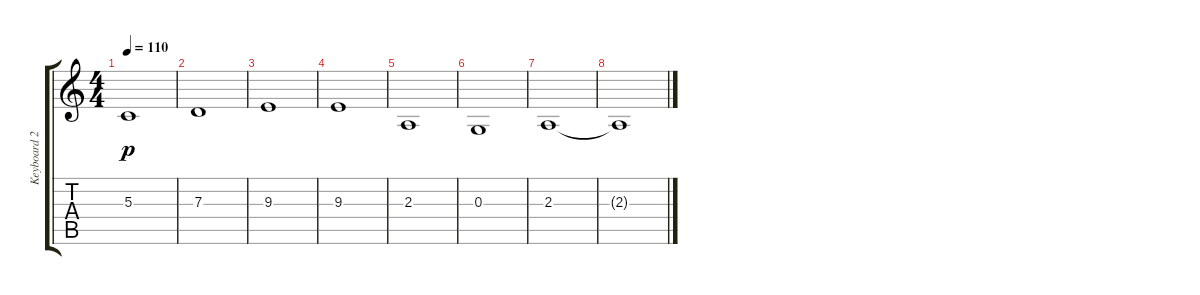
\track ("Keyboard 2" "Keyboard 2") {instrument synthstrings2}
\staff {score tabs}
\tuning (E4 B3 G3 D3 A2 E2) {hide}
\ts (4 4)
\tempo 110
\clef g2
\ks c
5.3.1{dy p} |
7.3.1 |
9.3.1 |
9.3.1 |
2.3.1 |
0.3.1 |
2.3.1 |
2.3{t}.1
